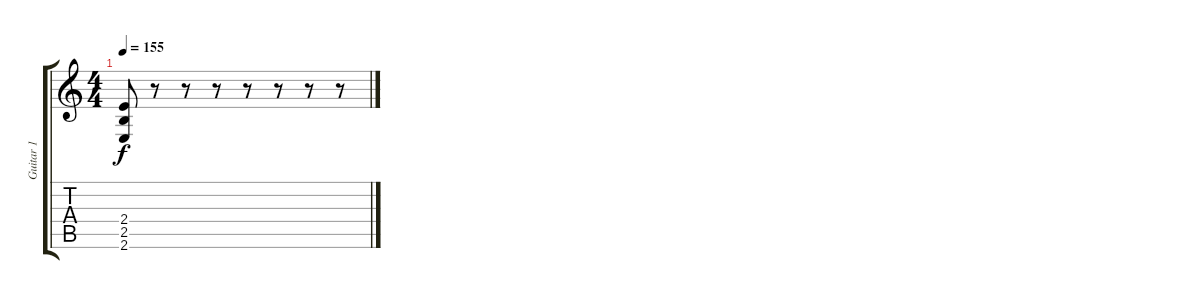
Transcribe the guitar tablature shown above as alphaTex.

\track ("Guitar 1" "Guitar 1") {instrument distortionguitar}
\staff {score tabs}
\tuning (E4 B3 G3 D3 A2 D2) {hide}
\ts (4 4)
\tempo 155
\clef g2
\ks c
(2.4 2.5 2.6).8{dy f} r.8 r.8 r.8 r.8 r.8 r.8 r.8
